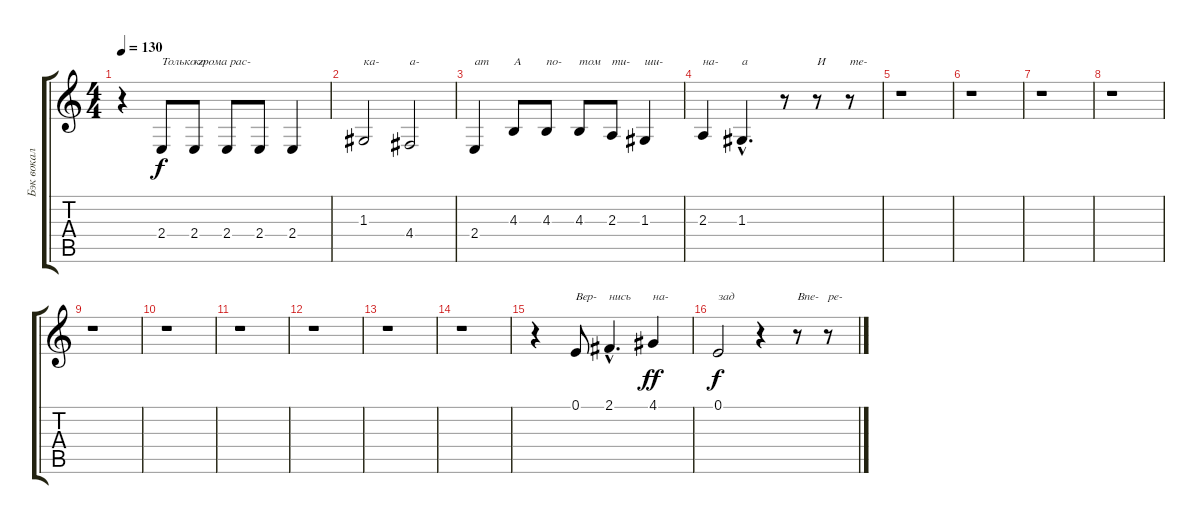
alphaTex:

\track ("Бэк вокал" "Бэк вокал") {instrument bassoon}
\staff {score tabs}
\tuning (E4 B3 G3 D3 A2 E2) {hide}
\ts (4 4)
\tempo 130
\clef g2
\ks c
r.4{dy f} 2.4.8{txt "Только грома рас-"} 2.4.8{txt "ко"} 2.4.8 2.4.8 2.4.4 |
1.3.2{txt "ка-"} 4.4.2{txt "а-"} |
2.4.4{txt "ат"} 4.3.8{txt "А"} 4.3.8{txt "по-"} 4.3.8{txt "том"} 2.3.8{txt "ти-"} 1.3.4{txt "ши-"} |
2.3.4{txt "на-"} 1.3{hac}.4{d txt "а"} r.8 r.8{txt "И"} r.8{txt "те-"} |
r.1 |
r.1 |
r.1 |
r.1 |
r.1 |
r.1 |
r.1 |
r.1 |
r.1 |
r.1 |
r.4 0.1.8{txt "Вер-"} 2.1{hac}.4{d txt "нись"} 4.1.4{txt "на-" dy ff} |
0.1.2{txt "зад" dy f} r.4 r.8{txt "Впе-"} r.8{txt "ре-"}
